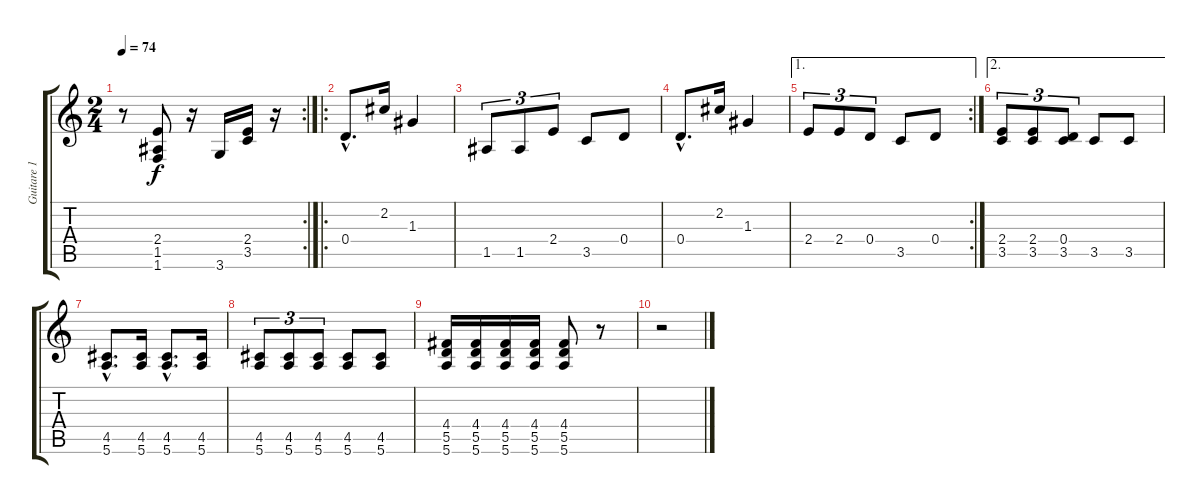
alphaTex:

\track ("Guitare 1" "Guitare 1") {instrument acousticguitarsteel}
\staff {score tabs}
\tuning (E4 B3 G3 D3 A2 E2) {hide}
\rc 2
\ts (2 4)
\tempo 74
\clef g2
\ks c
r.8{dy f} (2.4 1.5 1.6).8 r.16 3.6.16 (2.4 3.5).16 r.16 |
\ro
0.4{hac}.8{d} 2.2.16 1.3.4 |
1.5.8{tu (3 2)} 1.5.8{tu (3 2)} 2.4.8{tu (3 2)} 3.5.8 0.4.8 |
0.4{hac}.8{d} 2.2.16 1.3.4 |
\ae 1
\rc 2
2.4.8{tu (3 2)} 2.4.8{tu (3 2)} 0.4.8{tu (3 2)} 3.5.8 0.4.8 |
\ae 2
(2.4 3.5).8{tu (3 2)} (2.4 3.5).8{tu (3 2)} (0.4 3.5).8{tu (3 2)} 3.5.8 3.5.8 |
(4.5{hac} 5.6{hac}).8{d} (4.5 5.6).16 (4.5{hac} 5.6{hac}).8{d} (4.5 5.6).16 |
(4.5 5.6).8{tu (3 2)} (4.5 5.6).8{tu (3 2)} (4.5 5.6).8{tu (3 2)} (4.5 5.6).8 (4.5 5.6).8 |
(4.4 5.5 5.6).16 (4.4 5.5 5.6).16 (4.4 5.5 5.6).16 (4.4 5.5 5.6).16 (4.4 5.5 5.6).8 r.8 |
r.2
